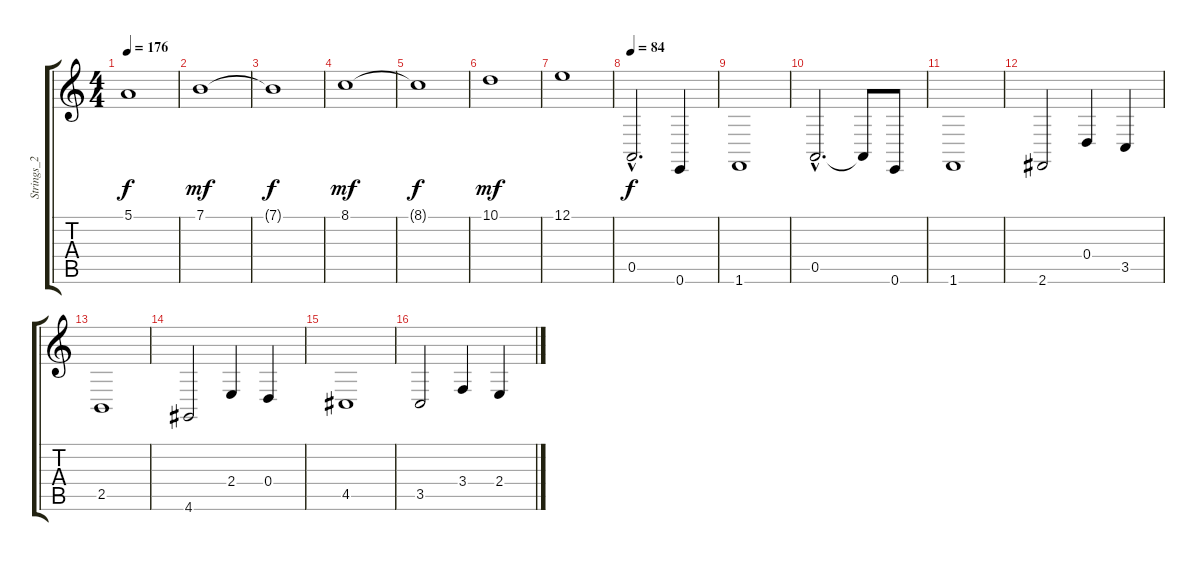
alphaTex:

\track ("Strings_2 " "Strings_2 ") {instrument frenchhorn}
\staff {score tabs}
\tuning (E4 B3 G3 D3 A2 E2) {hide}
\ts (4 4)
\tempo 176
\clef g2
\ks c
5.1{t}.1{dy f} |
7.1.1{dy mf} |
7.1{t}.1{dy f} |
8.1.1{dy mf} |
8.1{t}.1{dy f} |
10.1.1{dy mf} |
12.1.1 |
\tempo 84
0.5{hac}.2{d dy f balance 8} 0.6.4 |
1.6.1 |
0.5{hac}.2{d} 0.5{t}.8 0.6.8 |
1.6.1 |
2.6.2 0.4.4 3.5.4 |
2.5.1 |
4.6.2 2.4.4 0.4.4 |
4.5.1 |
3.5.2 3.4.4 2.4.4
